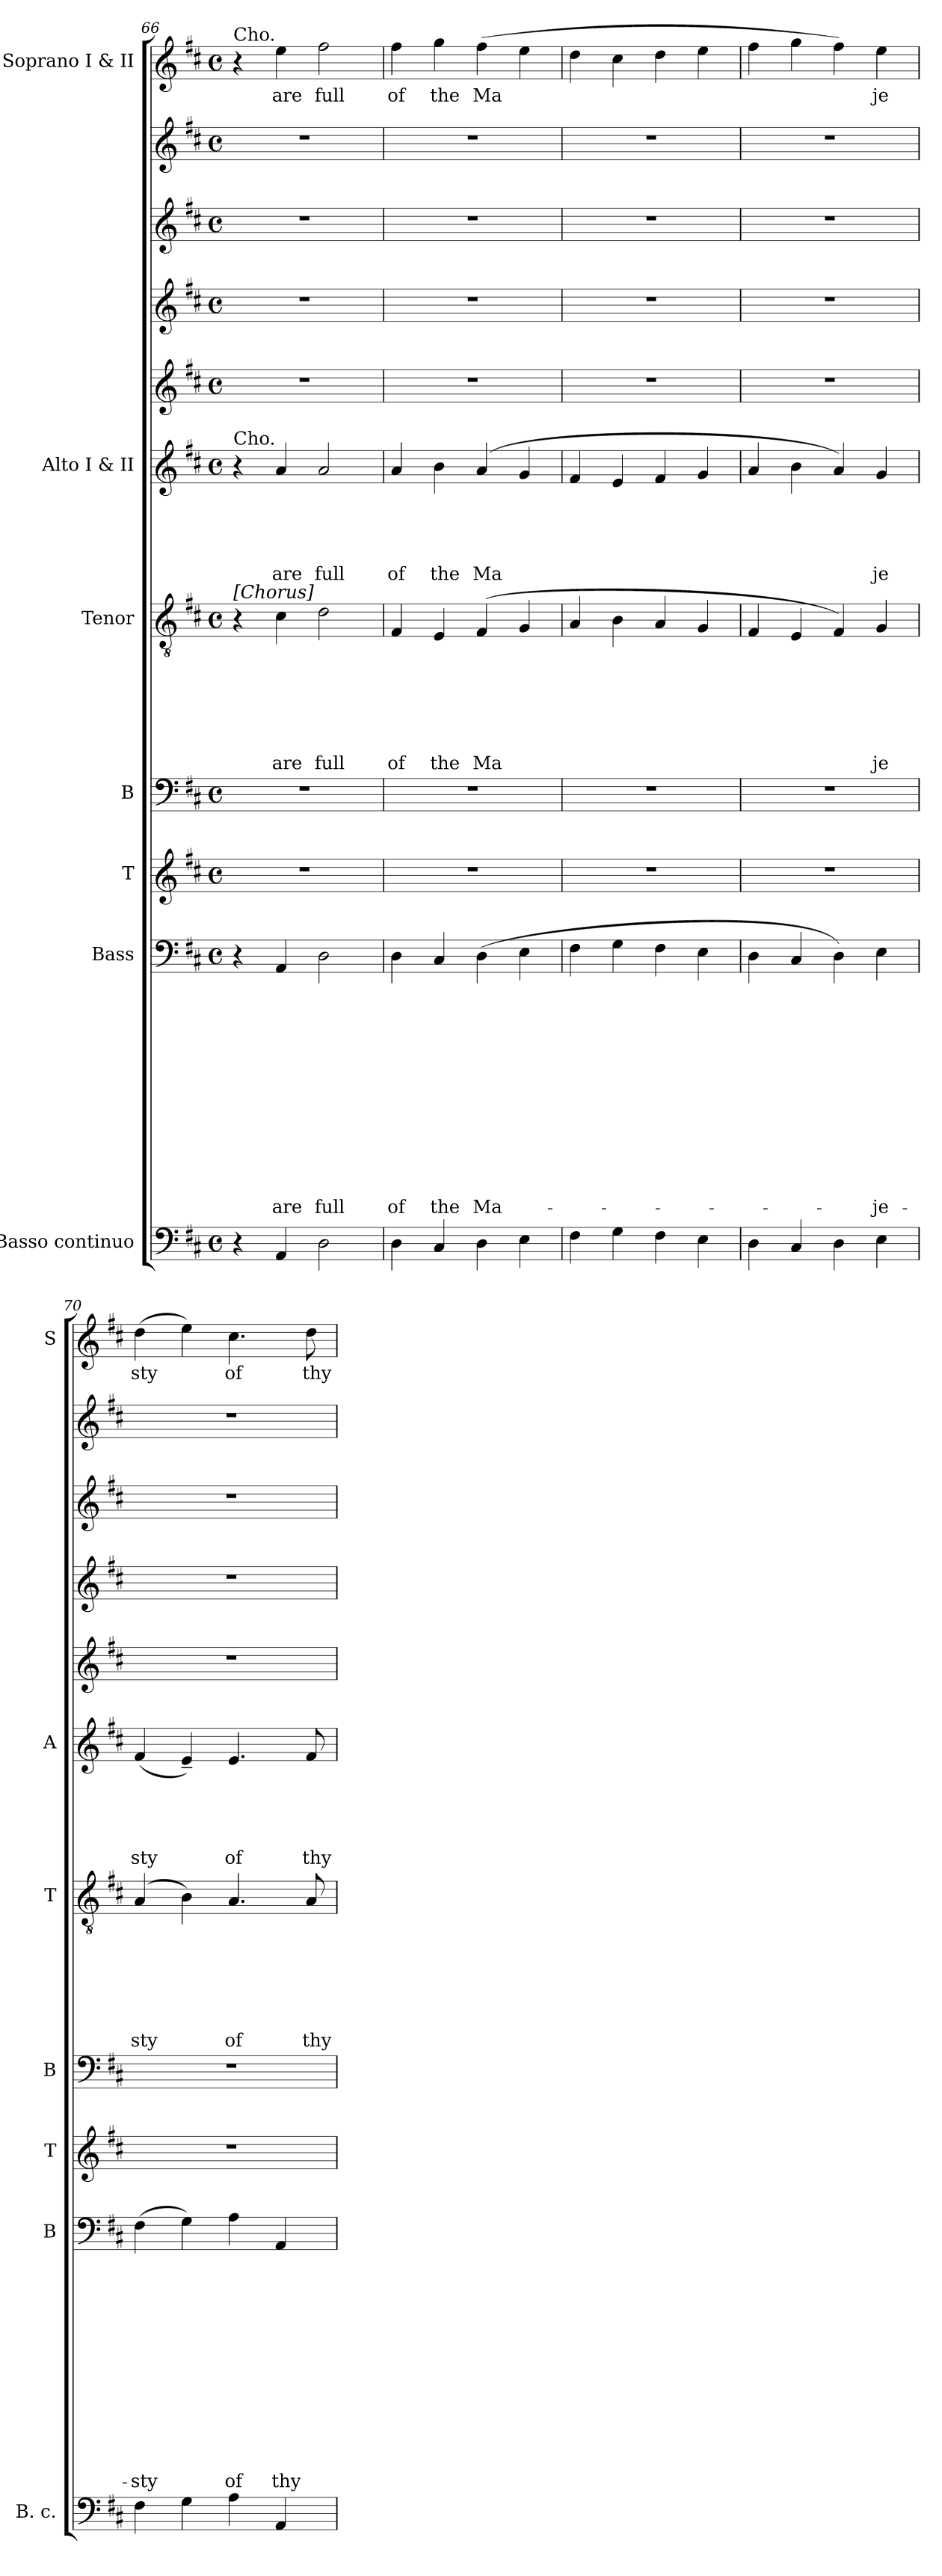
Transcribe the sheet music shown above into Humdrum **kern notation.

**kern	**kern	**text	**text	**text	**text	**text	**text	**text	**text	**text	**text	**text	**text	**text	**kern	**kern	**kern	**text	**text	**text	**text	**text	**text	**text	**kern	**text	**text	**text	**text	**text	**kern	**kern	**kern	**kern	**kern	**text
*part11	*part10	*part10	*part10	*part10	*part10	*part10	*part10	*part10	*part10	*part10	*part10	*part10	*part10	*part10	*part9	*part8	*part7	*part7	*part7	*part7	*part7	*part7	*part7	*part7	*part6	*part6	*part6	*part6	*part6	*part6	*part5	*part4	*part3	*part2	*part1	*part1
*staff11	*staff10	*staff10	*staff10	*staff10	*staff10	*staff10	*staff10	*staff10	*staff10	*staff10	*staff10	*staff10	*staff10	*staff10	*staff9	*staff8	*staff7	*staff7	*staff7	*staff7	*staff7	*staff7	*staff7	*staff7	*staff6	*staff6	*staff6	*staff6	*staff6	*staff6	*staff5	*staff4	*staff3	*staff2	*staff1	*staff1
*I"Basso continuo	*I"Bass	*	*	*	*	*	*	*	*	*	*	*	*	*	*I"T	*I"B	*I"Tenor	*	*	*	*	*	*	*	*I"Alto I & II	*	*	*	*	*	*	*	*	*	*I"Soprano I & II	*
*I'B. c.	*I'B	*	*	*	*	*	*	*	*	*	*	*	*	*	*I'T	*I'B	*I'T	*	*	*	*	*	*	*	*I'A	*	*	*	*	*	*	*	*	*	*I'S	*
!!LO:LB:g=z
*clefF4	*clefF4	*	*	*	*	*	*	*	*	*	*	*	*	*	*clefG2	*clefF4	*clefGv2	*	*	*	*	*	*	*	*clefG2	*	*	*	*	*	*clefG2	*clefG2	*clefG2	*clefG2	*clefG2	*
*ITrd7c12	*	*	*	*	*	*	*	*	*	*	*	*	*	*	*	*	*	*	*	*	*	*	*	*	*	*	*	*	*	*	*	*	*	*	*	*
*k[f#c#]	*k[f#c#]	*	*	*	*	*	*	*	*	*	*	*	*	*	*k[f#c#]	*k[f#c#]	*k[f#c#]	*	*	*	*	*	*	*	*k[f#c#]	*	*	*	*	*	*k[f#c#]	*k[f#c#]	*k[f#c#]	*k[f#c#]	*k[f#c#]	*
*D:	*D:	*	*	*	*	*	*	*	*	*	*	*	*	*	*D:	*D:	*D:	*	*	*	*	*	*	*	*D:	*	*	*	*	*	*D:	*D:	*D:	*D:	*D:	*
*M4/4	*M4/4	*	*	*	*	*	*	*	*	*	*	*	*	*	*M4/4	*M4/4	*M4/4	*	*	*	*	*	*	*	*M4/4	*	*	*	*	*	*M4/4	*M4/4	*M4/4	*M4/4	*M4/4	*
*met(c)	*met(c)	*	*	*	*	*	*	*	*	*	*	*	*	*	*met(c)	*met(c)	*met(c)	*	*	*	*	*	*	*	*met(c)	*	*	*	*	*	*met(c)	*met(c)	*met(c)	*met(c)	*met(c)	*
=66	=66	=66	=66	=66	=66	=66	=66	=66	=66	=66	=66	=66	=66	=66	=66	=66	=66	=66	=66	=66	=66	=66	=66	=66	=66	=66	=66	=66	=66	=66	=66	=66	=66	=66	=66	=66
!	!	!	!	!	!	!	!	!	!	!	!	!	!	!	!	!	!	!	!	!	!	!	!	!	!	!	!	!	!	!	!	!	!	!	!LO:TX:a:t=Cho.	!
!	!	!	!	!	!	!	!	!	!	!	!	!	!	!	!	!	!	!	!	!	!	!	!	!	!LO:TX:a:t=Cho.	!	!	!	!	!	!	!	!	!	!	!
!	!	!	!	!	!	!	!	!	!	!	!	!	!	!	!	!	!LO:TX:a:t=[Chorus]	!	!	!	!	!	!	!	!	!	!	!	!	!	!	!	!	!	!	!
4r	4r	.	.	.	.	.	.	.	.	.	.	.	.	.	1r	1r	4r	.	.	.	.	.	.	.	4r	.	.	.	.	.	1r	1r	1r	1r	4r	.
!	!	!	!	!	!	!	!	!	!	!	!	!	!	!LO:LY:b	!	!	!	!	!	!	!	!	!	!LO:LY:b	!	!	!	!	!	!LO:LY:b	!	!	!	!	!	!LO:LY:b
4AAA/	4AA/	.	.	.	.	.	.	.	.	.	.	.	.	are	.	.	4c#\	.	.	.	.	.	.	are	4a/	.	.	.	.	are	.	.	.	.	4ee\	are
!	!	!	!	!	!	!	!	!	!	!	!	!	!	!LO:LY:b	!	!	!	!	!	!	!	!	!	!LO:LY:b	!	!	!	!	!	!LO:LY:b	!	!	!	!	!	!LO:LY:b
2DD\	2D\	.	.	.	.	.	.	.	.	.	.	.	.	full	.	.	2d\	.	.	.	.	.	.	full	2a/	.	.	.	.	full	.	.	.	.	2ff#\	full
=67	=67	=67	=67	=67	=67	=67	=67	=67	=67	=67	=67	=67	=67	=67	=67	=67	=67	=67	=67	=67	=67	=67	=67	=67	=67	=67	=67	=67	=67	=67	=67	=67	=67	=67	=67	=67
!	!	!	!	!	!	!	!	!	!	!	!	!	!	!LO:LY:b	!	!	!	!	!	!	!	!	!	!LO:LY:b	!	!	!	!	!	!LO:LY:b	!	!	!	!	!	!LO:LY:b
4DD\	4D\	.	.	.	.	.	.	.	.	.	.	.	.	of	1r	1r	4F#/	.	.	.	.	.	.	of	4a/	.	.	.	.	of	1r	1r	1r	1r	4ff#\	of
!	!	!	!	!	!	!	!	!	!	!	!	!	!	!LO:LY:b	!	!	!	!	!	!	!	!	!	!LO:LY:b	!	!	!	!	!	!LO:LY:b	!	!	!	!	!	!LO:LY:b
4CC#/	4C#/	.	.	.	.	.	.	.	.	.	.	.	.	the	.	.	4E/	.	.	.	.	.	.	the	4b\	.	.	.	.	the	.	.	.	.	4gg\	the
!	!	!	!	!	!	!	!	!	!	!	!	!	!	!LO:LY:b	!	!	!	!	!	!	!	!	!	!LO:LY:b	!	!	!	!	!	!LO:LY:b	!	!	!	!	!	!LO:LY:b
4DD\	(>4D\	.	.	.	.	.	.	.	.	.	.	.	.	Ma-	.	.	(4F#/	.	.	.	.	.	.	Ma	(4a/	.	.	.	.	Ma	.	.	.	.	(>4ff#\	Ma
4EE\	4E\	.	.	.	.	.	.	.	.	.	.	.	.	.	.	.	4G/	.	.	.	.	.	.	.	4g/	.	.	.	.	.	.	.	.	.	4ee\	.
=68	=68	=68	=68	=68	=68	=68	=68	=68	=68	=68	=68	=68	=68	=68	=68	=68	=68	=68	=68	=68	=68	=68	=68	=68	=68	=68	=68	=68	=68	=68	=68	=68	=68	=68	=68	=68
4FF#\	4F#\	.	.	.	.	.	.	.	.	.	.	.	.	.	1r	1r	4A/	.	.	.	.	.	.	.	4f#/	.	.	.	.	.	1r	1r	1r	1r	4dd\	.
4GG\	4G\	.	.	.	.	.	.	.	.	.	.	.	.	.	.	.	4B\	.	.	.	.	.	.	.	4e/	.	.	.	.	.	.	.	.	.	4cc#\	.
4FF#\	4F#\	.	.	.	.	.	.	.	.	.	.	.	.	.	.	.	4A/	.	.	.	.	.	.	.	4f#/	.	.	.	.	.	.	.	.	.	4dd\	.
4EE\	4E\	.	.	.	.	.	.	.	.	.	.	.	.	.	.	.	4G/	.	.	.	.	.	.	.	4g/	.	.	.	.	.	.	.	.	.	4ee\	.
=69	=69	=69	=69	=69	=69	=69	=69	=69	=69	=69	=69	=69	=69	=69	=69	=69	=69	=69	=69	=69	=69	=69	=69	=69	=69	=69	=69	=69	=69	=69	=69	=69	=69	=69	=69	=69
4DD\	4D\	.	.	.	.	.	.	.	.	.	.	.	.	.	1r	1r	4F#/	.	.	.	.	.	.	.	4a/	.	.	.	.	.	1r	1r	1r	1r	4ff#\	.
4CC#/	4C#/	.	.	.	.	.	.	.	.	.	.	.	.	.	.	.	4E/	.	.	.	.	.	.	.	4b\	.	.	.	.	.	.	.	.	.	4gg\	.
4DD\	4D\)	.	.	.	.	.	.	.	.	.	.	.	.	.	.	.	4F#/)	.	.	.	.	.	.	.	4a/)	.	.	.	.	.	.	.	.	.	4ff#\)	.
!	!	!	!	!	!	!	!	!	!	!	!	!	!	!LO:LY:b	!	!	!	!	!	!	!	!	!	!LO:LY:b	!	!	!	!	!	!LO:LY:b	!	!	!	!	!	!LO:LY:b
4EE\	4E\	.	.	.	.	.	.	.	.	.	.	.	.	-je-	.	.	4G/	.	.	.	.	.	.	je	4g/	.	.	.	.	je	.	.	.	.	4ee\	je
=70	=70	=70	=70	=70	=70	=70	=70	=70	=70	=70	=70	=70	=70	=70	=70	=70	=70	=70	=70	=70	=70	=70	=70	=70	=70	=70	=70	=70	=70	=70	=70	=70	=70	=70	=70	=70
!	!	!	!	!	!	!	!	!	!	!	!	!	!	!LO:LY:b	!	!	!	!	!	!	!	!	!	!LO:LY:b	!	!	!	!	!	!LO:LY:b	!	!	!	!	!	!LO:LY:b
4FF#\	(>4F#\	.	.	.	.	.	.	.	.	.	.	.	.	-sty	1r	1r	(4A/	.	.	.	.	.	.	sty	(<4f#/	.	.	.	.	sty	1r	1r	1r	1r	(>4dd\	sty
4GG\	4G\)	.	.	.	.	.	.	.	.	.	.	.	.	.	.	.	4B\)	.	.	.	.	.	.	.	4e~</)	.	.	.	.	.	.	.	.	.	4ee\)	.
!	!	!	!	!	!	!	!	!	!	!	!	!	!	!LO:LY:b	!	!	!	!	!	!	!	!	!	!LO:LY:b	!	!	!	!	!	!LO:LY:b	!	!	!	!	!	!LO:LY:b
4AA\	4A\	.	.	.	.	.	.	.	.	.	.	.	.	of	.	.	4.A/	.	.	.	.	.	.	of	4.e/	.	.	.	.	of	.	.	.	.	4.cc#\	of
!	!	!	!	!	!	!	!	!	!	!	!	!	!	!LO:LY:b	!	!	!	!	!	!	!	!	!	!	!	!	!	!	!	!	!	!	!	!	!	!
4AAA/	4AA/	.	.	.	.	.	.	.	.	.	.	.	.	thy	.	.	.	.	.	.	.	.	.	.	.	.	.	.	.	.	.	.	.	.	.	.
!	!	!	!	!	!	!	!	!	!	!	!	!	!	!	!	!	!	!	!	!	!	!	!	!LO:LY:b	!	!	!	!	!	!LO:LY:b	!	!	!	!	!	!LO:LY:b
.	.	.	.	.	.	.	.	.	.	.	.	.	.	.	.	.	8A/	.	.	.	.	.	.	thy	8f#/	.	.	.	.	thy	.	.	.	.	8dd\	thy
=	=	=	=	=	=	=	=	=	=	=	=	=	=	=	=	=	=	=	=	=	=	=	=	=	=	=	=	=	=	=	=	=	=	=	=	=
*-	*-	*-	*-	*-	*-	*-	*-	*-	*-	*-	*-	*-	*-	*-	*-	*-	*-	*-	*-	*-	*-	*-	*-	*-	*-	*-	*-	*-	*-	*-	*-	*-	*-	*-	*-	*-
